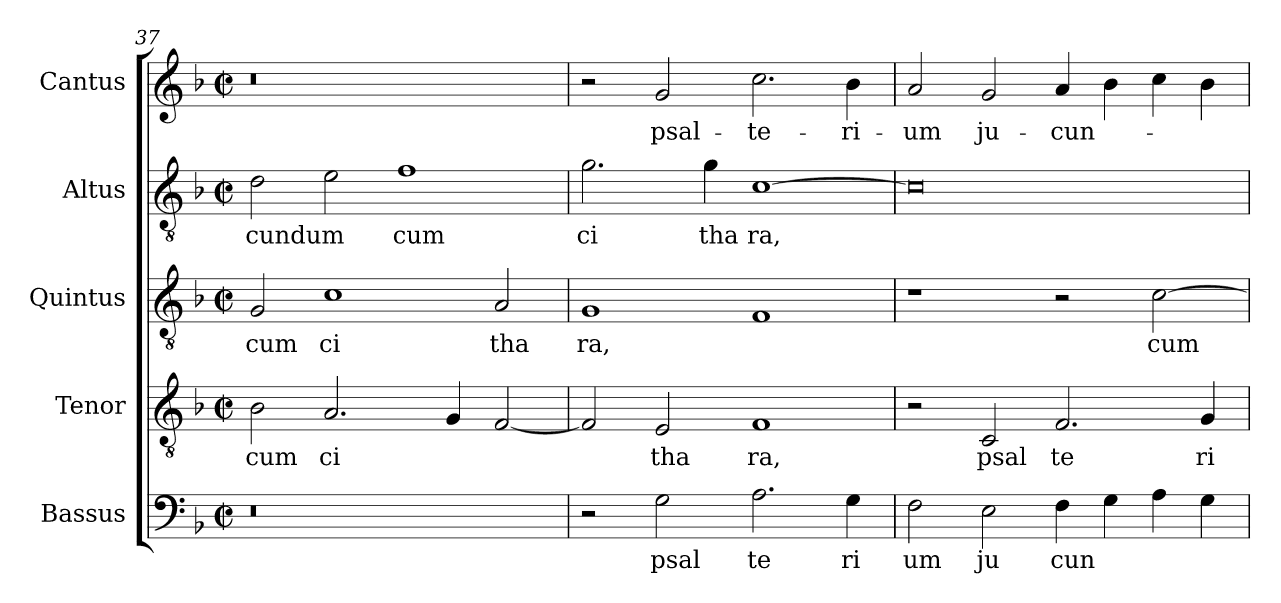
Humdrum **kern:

**kern	**text	**kern	**text	**kern	**text	**kern	**text	**kern	**text
*part5	*part5	*part4	*part4	*part3	*part3	*part2	*part2	*part1	*part1
*staff5	*staff5	*staff4	*staff4	*staff3	*staff3	*staff2	*staff2	*staff1	*staff1
*I"Bassus	*	*I"Tenor	*	*I"Quintus	*	*I"Altus	*	*I"Cantus	*
*clefF4	*	*clefGv2	*	*clefGv2	*	*clefGv2	*	*clefG2	*
*k[b-]	*	*k[b-]	*	*k[b-]	*	*k[b-]	*	*k[b-]	*
*F:	*	*F:	*	*F:	*	*F:	*	*F:	*
*M2/2	*	*M2/2	*	*M2/2	*	*M2/2	*	*M2/2	*
*met(c|)	*	*met(c|)	*	*met(c|)	*	*met(c|)	*	*met(c|)	*
=37	=37	=37	=37	=37	=37	=37	=37	=37	=37
!	!	!	!LO:LY:b:cj	!	!LO:LY:b:cj	!	!LO:LY:b	!	!
0r	.	2B-\	cum	2G/	cum	2d\	cundum	0r	.
!	!	!	!LO:LY:b:cj	!	!LO:LY:b:cj	!	!	!	!
.	.	2.A/	ci	1c	ci	2e\	.	.	.
!	!	!	!	!	!	!	!LO:LY:b:cj	!	!
.	.	.	.	.	.	1f	cum	.	.
.	.	4G/	.	.	.	.	.	.	.
!	!	!	!	!	!LO:LY:b:cj	!	!	!	!
.	.	[<2F/	.	2A/	tha	.	.	.	.
=38	=38	=38	=38	=38	=38	=38	=38	=38	=38
!	!	!	!	!	!LO:LY:b:cj	!	!LO:LY:b:cj	!	!
2r	.	2F/]	.	1G	ra,	2.g\	ci	2r	.
!	!LO:LY:b:cj	!	!LO:LY:b:cj	!	!	!	!	!	!LO:LY:b:cj
2G\	psal	2E/	tha	.	.	.	.	2g/	psal-
!	!	!	!	!	!	!	!LO:LY:b:cj	!	!
.	.	.	.	.	.	4g\	tha	.	.
!	!LO:LY:b:cj	!	!LO:LY:b:cj	!	!	!	!LO:LY:b:cj	!	!LO:LY:b:cj
2.A\	te	1F	ra,	1F	.	[>1c	ra,	2.cc\	-te-
!	!LO:LY:b:cj	!	!	!	!	!	!	!	!LO:LY:b:cj
4G\	ri	.	.	.	.	.	.	4b-\	-ri-
=39	=39	=39	=39	=39	=39	=39	=39	=39	=39
!	!LO:LY:b:cj	!	!	!	!	!	!	!	!LO:LY:b:cj
2F\	um	2r	.	1r	.	0c]	.	2a/	-um
!	!LO:LY:b:cj	!	!LO:LY:b:cj	!	!	!	!	!	!LO:LY:b:cj
2E\	ju	2C/	psal	.	.	.	.	2g/	ju-
!	!LO:LY:b	!	!LO:LY:b:cj	!	!	!	!	!	!LO:LY:b
4F\	cun	2.F/	te	2r	.	.	.	4a/	-cun-
4G\	.	.	.	.	.	.	.	4b-\	.
!	!	!	!	!	!LO:LY:b	!	!	!	!
4A\	.	.	.	[>2c\	cum	.	.	4cc\	.
!	!	!	!LO:LY:b:cj	!	!	!	!	!	!
4G\	.	4G/	ri	.	.	.	.	4b-\	.
=	=	=	=	=	=	=	=	=	=
*-	*-	*-	*-	*-	*-	*-	*-	*-	*-
